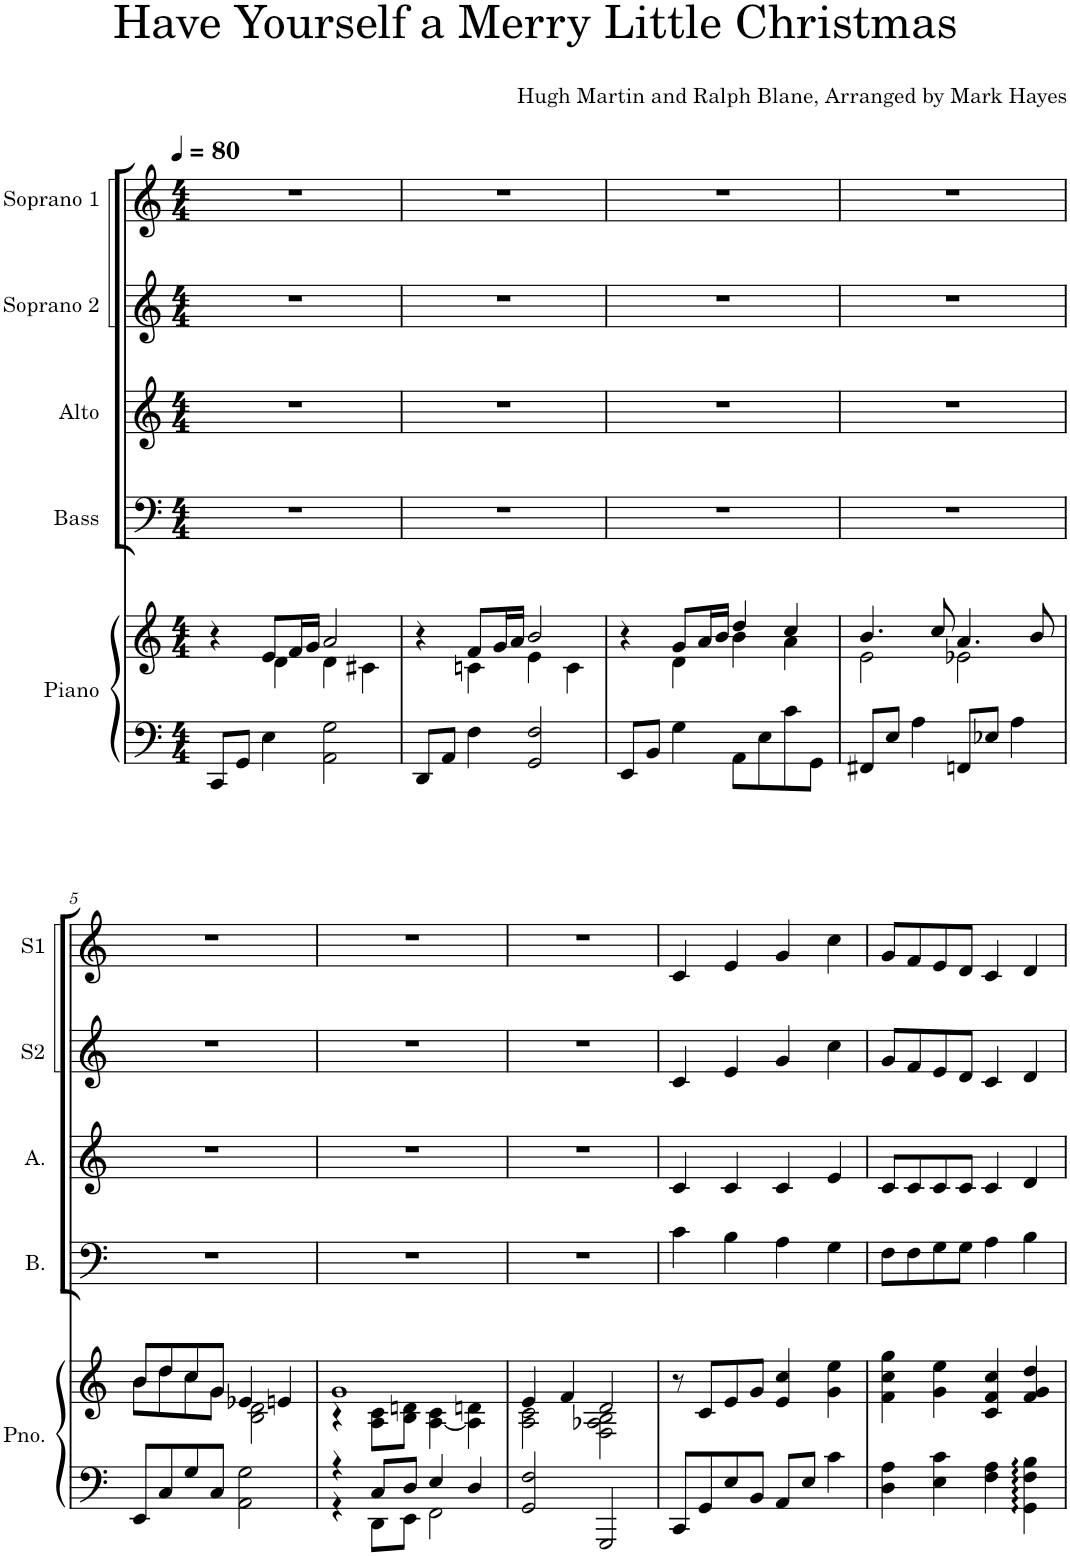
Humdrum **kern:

**kern	**kern	**kern	**kern	**kern	**kern
*part5	*part5	*part4	*part3	*part2	*part1
*staff6	*staff5	*staff4	*staff3	*staff2	*staff1
*I"Piano	*	*I"Bass	*I"Alto	*I"Soprano 2	*I"Soprano 1
*I'Pno.	*	*I'B.	*I'A.	*I'S2	*I'S1
*clefF4	*clefG2	*clefF4	*clefG2	*clefG2	*clefG2
*k[]	*k[]	*k[]	*k[]	*k[]	*k[]
*M4/4	*M4/4	*M4/4	*M4/4	*M4/4	*M4/4
*MM80	*MM80	*MM80	*MM80	*MM80	*MM80
=1	=1	=1	=1	=1	=1
*	*^	*	*	*	*
8CC/L	4r	4ryy	1r	1r	1r	1r
8GG/J	.	.	.	.	.	.
4E\	8e/L	4d\	.	.	.	.
.	16f/L	.	.	.	.	.
.	16g/JJ	.	.	.	.	.
2AA\ 2G\	2a/	4d\	.	.	.	.
.	.	4c#X\	.	.	.	.
=2	=2	=2	=2	=2	=2	=2
8DD/L	4r	4ryy	1r	1r	1r	1r
8AA/J	.	.	.	.	.	.
4F\	8f/L	4cn\	.	.	.	.
.	16g/L	.	.	.	.	.
.	16a/JJ	.	.	.	.	.
2GG/ 2F/	2b/	4e\	.	.	.	.
.	.	4c\	.	.	.	.
=3	=3	=3	=3	=3	=3	=3
8EE/L	4r	4ryy	1r	1r	1r	1r
8BB/J	.	.	.	.	.	.
4G\	8g/L	4d\	.	.	.	.
.	16a/L	.	.	.	.	.
.	16b/JJ	.	.	.	.	.
8AA\L	4dd/	4b\	.	.	.	.
8E\	.	.	.	.	.	.
8c\	4cc/	4a\	.	.	.	.
8GG\J	.	.	.	.	.	.
=4	=4	=4	=4	=4	=4	=4
8FF#X/L	4.b/	2e\	1r	1r	1r	1r
8E/J	.	.	.	.	.	.
4A\	.	.	.	.	.	.
.	8cc/	.	.	.	.	.
8FFn/L	4.a/	2e-X\	.	.	.	.
8E-X/J	.	.	.	.	.	.
4A\	.	.	.	.	.	.
.	8b/	.	.	.	.	.
!!LO:LB:g=z
=5	=5	=5	=5	=5	=5	=5
8EE/L	8b/L	8b\L	1r	1r	1r	1r
8C/	8dd/	8dd\	.	.	.	.
8G/	8cc/	8cc\	.	.	.	.
8C/J	8g/J	8g\J	.	.	.	.
2AA\ 2G\	4e-X/	2B\ 2d\	.	.	.	.
.	4en/	.	.	.	.	.
=6	=6	=6	=6	=6	=6	=6
*^	*	*	*	*	*	*
4r	4r	1g	4r	1r	1r	1r	1r
8C/L	8DD\L	.	8A\ 8c\L	.	.	.	.
8D/J	8EE\J	.	8B\ 8dn\J	.	.	.	.
4E/	2FF\	.	[4A\ 4c\	.	.	.	.
4D/	.	.	4A\] 4dn\	.	.	.	.
*v	*v	*	*	*	*	*	*
=7	=7	=7	=7	=7	=7	=7
2GG/ 2F/	4e/	2A\ 2c\	1r	1r	1r	1r
.	4f/	.	.	.	.	.
2GGG/	2d/	2F\ 2A-X\ 2B\	.	.	.	.
*	*v	*v	*	*	*	*
=8	=8	=8	=8	=8	=8
8CC/L	8r	4c\	4c/	4c/	4c/
8GG/	8c/L	.	.	.	.
8E/	8e/	4B\	4c/	4e/	4e/
8BB/J	8g/J	.	.	.	.
8AA/L	4e/ 4cc/	4A\	4c/	4g/	4g/
8E/J	.	.	.	.	.
4c\	4g\ 4ee\	4G\	4e/	4cc\	4cc\
=9	=9	=9	=9	=9	=9
4D\ 4A\	4f\ 4cc\ 4gg\	8F\L	8c/L	8g/L	8g/L
.	.	8F\	8c/	8f/	8f/
4E\ 4c\	4g\ 4ee\	8G\	8c/	8e/	8e/
.	.	8G\J	8c/J	8d/J	8d/J
4F\ 4A\	4c/ 4f/ 4cc/	4A\	4c/	4c/	4c/
4GG\ 4F\ 4B\	4f/ 4g/ 4dd/	4B\	4d/	4d/	4d/
=	=	=	=	=	=
*-	*-	*-	*-	*-	*-
